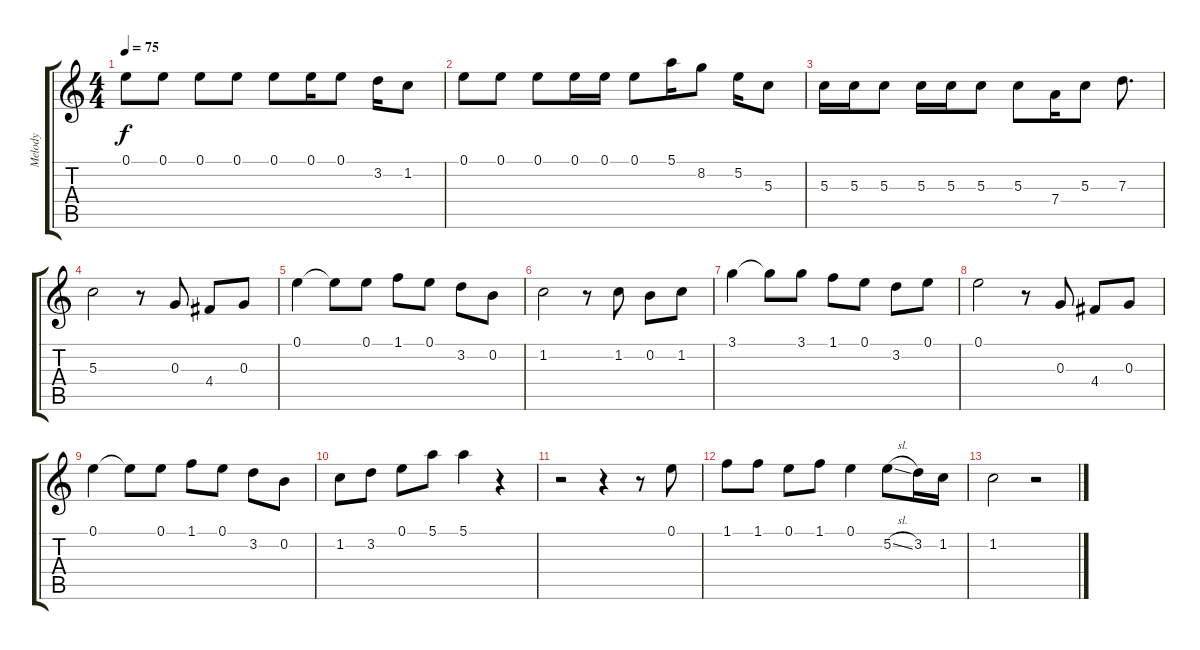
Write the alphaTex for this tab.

\track ("Melody" "Melody") {instrument acousticguitarsteel}
\staff {score tabs}
\tuning (E4 B3 G3 D3 A2 E2) {hide}
\ts (4 4)
\tempo 75
\clef g2
\ks c
0.1.8{dy f} 0.1.8 0.1.8 0.1.8 0.1.8 0.1.16 0.1.8 3.2.16 1.2.8 |
0.1.8 0.1.8 0.1.8 0.1.16 0.1.16 0.1.8 5.1.16 8.2.8 5.2.16 5.3.8 |
5.3.16 5.3.16 5.3.8 5.3.16 5.3.16 5.3.8 5.3.8 7.4.16 5.3.8 7.3.8{d} |
5.3.2 r.8 0.3.8 4.4.8 0.3.8 |
0.1.4 0.1{t}.8 0.1.8 1.1.8 0.1.8 3.2.8 0.2.8 |
1.2.2 r.8 1.2.8 0.2.8 1.2.8 |
3.1.4 3.1{t}.8 3.1.8 1.1.8 0.1.8 3.2.8 0.1.8 |
0.1.2 r.8 0.3.8 4.4.8 0.3.8 |
0.1.4 0.1{t}.8 0.1.8 1.1.8 0.1.8 3.2.8 0.2.8 |
1.2.8 3.2.8 0.1.8 5.1.8 5.1.4 r.4 |
r.2 r.4 r.8 0.1.8 |
1.1.8 1.1.8 0.1.8 1.1.8 0.1.4 5.2{sl}.8 3.2.16 1.2.16 |
1.2.2 r.2
